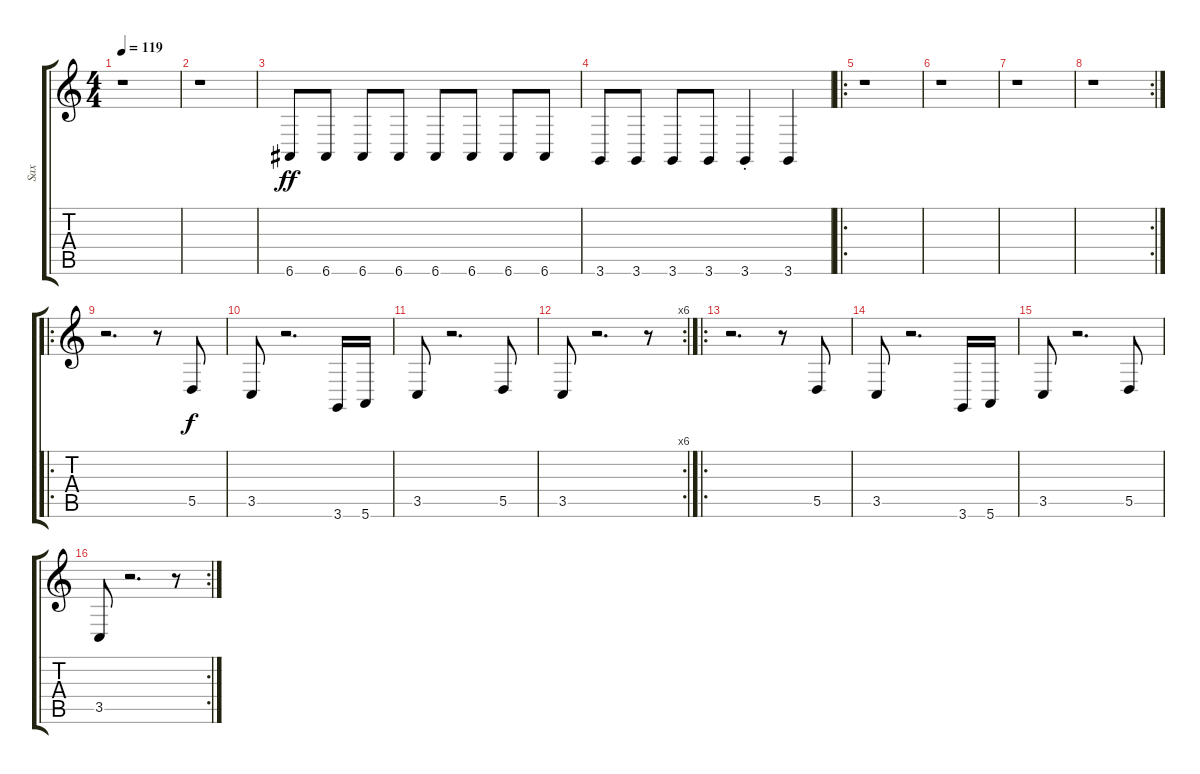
\track ("Sax" "Sax") {instrument tenorsax}
\staff {score tabs}
\tuning (E4 B3 G3 D3 A2 E2) {hide}
\ts (4 4)
\tempo 119
\clef g2
\ks c
r.1{dy ff} |
r.1 |
6.6.8 6.6.8 6.6.8 6.6.8 6.6.8 6.6.8 6.6.8 6.6.8 |
3.6.8 3.6.8 3.6.8 3.6.8 3.6{st}.4 3.6.4 |
\ro
r.1 |
r.1 |
r.1 |
\rc 2
r.1 |
\ro
r.2{d} r.8 5.5.8{dy f} |
3.5.8 r.2{d} 3.6.16 5.6.16 |
3.5.8 r.2{d} 5.5.8 |
\rc 6
3.5.8 r.2{d} r.8 |
\ro
r.2{d} r.8 5.5.8 |
3.5.8 r.2{d} 3.6.16 5.6.16 |
3.5.8 r.2{d} 5.5.8 |
\rc 2
3.5.8 r.2{d} r.8
